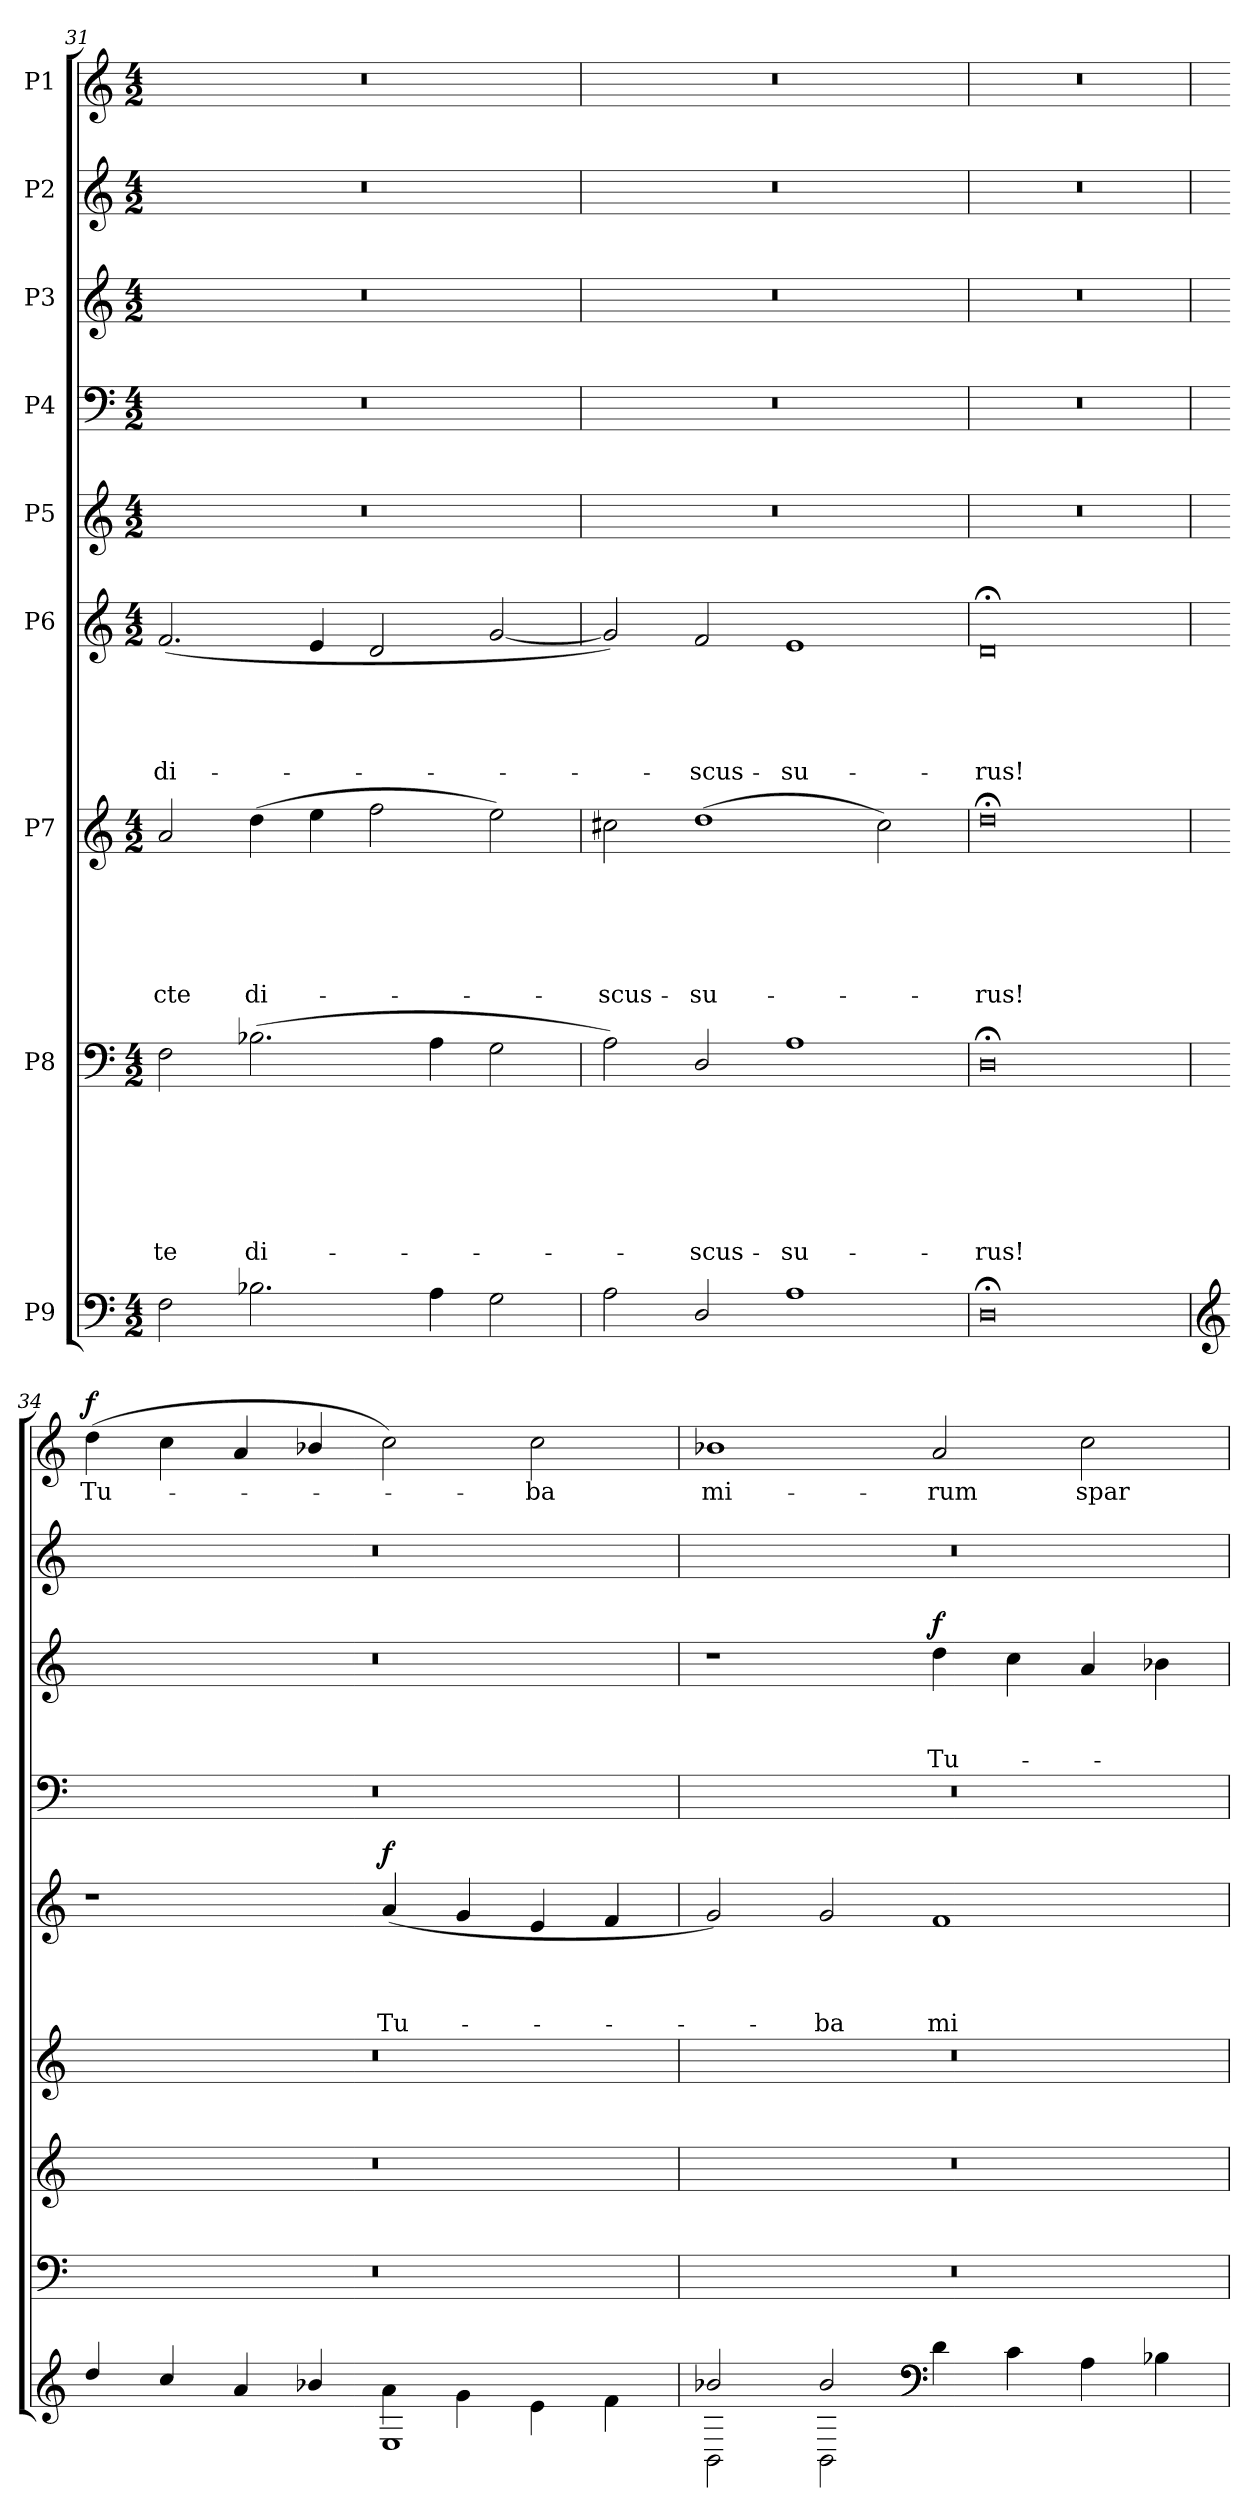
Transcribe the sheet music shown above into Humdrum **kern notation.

**kern	**kern	**text	**text	**text	**text	**text	**text	**text	**kern	**text	**text	**text	**text	**text	**text	**kern	**text	**text	**text	**text	**text	**kern	**text	**text	**text	**text	**dynam	**kern	**kern	**text	**text	**text	**dynam	**kern	**kern	**text	**dynam
*part9	*part8	*part8	*part8	*part8	*part8	*part8	*part8	*part8	*part7	*part7	*part7	*part7	*part7	*part7	*part7	*part6	*part6	*part6	*part6	*part6	*part6	*part5	*part5	*part5	*part5	*part5	*part5	*part4	*part3	*part3	*part3	*part3	*part3	*part2	*part1	*part1	*part1
*staff9	*staff8	*staff8	*staff8	*staff8	*staff8	*staff8	*staff8	*staff8	*staff7	*staff7	*staff7	*staff7	*staff7	*staff7	*staff7	*staff6	*staff6	*staff6	*staff6	*staff6	*staff6	*staff5	*staff5	*staff5	*staff5	*staff5	*staff5	*staff4	*staff3	*staff3	*staff3	*staff3	*staff3	*staff2	*staff1	*staff1	*staff1
*I"P9	*I"P8	*	*	*	*	*	*	*	*I"P7	*	*	*	*	*	*	*I"P6	*	*	*	*	*	*I"P5	*	*	*	*	*	*I"P4	*I"P3	*	*	*	*	*I"P2	*I"P1	*	*
*clefF4	*clefF4	*	*	*	*	*	*	*	*clefG2	*	*	*	*	*	*	*clefG2	*	*	*	*	*	*clefG2	*	*	*	*	*	*clefF4	*clefG2	*	*	*	*	*clefG2	*clefG2	*	*
*	*	*	*	*	*	*	*	*	*ITrd7c12	*	*	*	*	*	*	*	*	*	*	*	*	*	*	*	*	*	*	*	*ITrd7c12	*	*	*	*	*	*	*	*
*k[]	*k[]	*	*	*	*	*	*	*	*k[]	*	*	*	*	*	*	*k[]	*	*	*	*	*	*k[]	*	*	*	*	*	*k[]	*k[]	*	*	*	*	*k[]	*k[]	*	*
*C:	*C:	*	*	*	*	*	*	*	*C:	*	*	*	*	*	*	*C:	*	*	*	*	*	*C:	*	*	*	*	*	*C:	*C:	*	*	*	*	*C:	*C:	*	*
*M4/2	*M4/2	*	*	*	*	*	*	*	*M4/2	*	*	*	*	*	*	*M4/2	*	*	*	*	*	*M4/2	*	*	*	*	*	*M4/2	*M4/2	*	*	*	*	*M4/2	*M4/2	*	*
=31	=31	=31	=31	=31	=31	=31	=31	=31	=31	=31	=31	=31	=31	=31	=31	=31	=31	=31	=31	=31	=31	=31	=31	=31	=31	=31	=31	=31	=31	=31	=31	=31	=31	=31	=31	=31	=31
*^	*	*	*	*	*	*	*	*	*	*	*	*	*	*	*	*	*	*	*	*	*	*	*	*	*	*	*	*	*	*	*	*	*	*	*	*	*
!	!	!	!	!	!	!	!	!	!LO:LY:b	!	!	!	!	!	!	!LO:LY:b	!	!	!	!	!	!LO:LY:b	!LO:N:vis=1	!	!	!	!	!	!LO:N:vis=1	!LO:N:vis=1	!	!	!	!	!LO:N:vis=1	!LO:N:vis=1	!	!
2F\	0ryy	2F\	.	.	.	.	.	.	-te	2A/	.	.	.	.	.	-cte	(<2.f/	.	.	.	.	di-	0r	.	.	.	.	.	0r	0r	.	.	.	.	0r	0r	.	.
!	!	!	!	!	!	!	!	!	!LO:LY:b	!	!	!	!	!	!	!LO:LY:b	!	!	!	!	!	!	!	!	!	!	!	!	!	!	!	!	!	!	!	!	!	!
2.B-X\	.	(>2.B-X\	.	.	.	.	.	.	di-	(>4d\	.	.	.	.	.	di-	.	.	.	.	.	.	.	.	.	.	.	.	.	.	.	.	.	.	.	.	.	.
.	.	.	.	.	.	.	.	.	.	4e\	.	.	.	.	.	.	4e/	.	.	.	.	.	.	.	.	.	.	.	.	.	.	.	.	.	.	.	.	.
.	.	.	.	.	.	.	.	.	.	2f\	.	.	.	.	.	.	2d/	.	.	.	.	.	.	.	.	.	.	.	.	.	.	.	.	.	.	.	.	.
4A\	.	4A\	.	.	.	.	.	.	.	.	.	.	.	.	.	.	.	.	.	.	.	.	.	.	.	.	.	.	.	.	.	.	.	.	.	.	.	.
2G\	.	2G\	.	.	.	.	.	.	.	2e\)	.	.	.	.	.	.	[<2g/	.	.	.	.	.	.	.	.	.	.	.	.	.	.	.	.	.	.	.	.	.
!!LO:PB:g=z
=32	=32	=32	=32	=32	=32	=32	=32	=32	=32	=32	=32	=32	=32	=32	=32	=32	=32	=32	=32	=32	=32	=32	=32	=32	=32	=32	=32	=32	=32	=32	=32	=32	=32	=32	=32	=32	=32	=32
!	!	!	!	!	!	!	!	!	!	!	!	!	!	!	!	!LO:LY:b	!	!	!	!	!	!	!LO:N:vis=1	!	!	!	!	!	!LO:N:vis=1	!LO:N:vis=1	!	!	!	!	!LO:N:vis=1	!LO:N:vis=1	!	!
2A\	0ryy	2A\)	.	.	.	.	.	.	.	2c#X\	.	.	.	.	.	-scus-	2g/])	.	.	.	.	.	0r	.	.	.	.	.	0r	0r	.	.	.	.	0r	0r	.	.
!	!	!	!	!	!	!	!	!	!LO:LY:b	!	!	!	!	!	!	!LO:LY:b	!	!	!	!	!	!LO:LY:b	!	!	!	!	!	!	!	!	!	!	!	!	!	!	!	!
2D/	.	2D/	.	.	.	.	.	.	-scus-	(>1d	.	.	.	.	.	-su-	2f/	.	.	.	.	-scus-	.	.	.	.	.	.	.	.	.	.	.	.	.	.	.	.
!	!	!	!	!	!	!	!	!	!LO:LY:b	!	!	!	!	!	!	!	!	!	!	!	!	!LO:LY:b	!	!	!	!	!	!	!	!	!	!	!	!	!	!	!	!
1A	.	1A	.	.	.	.	.	.	-su-	.	.	.	.	.	.	.	1e	.	.	.	.	-su-	.	.	.	.	.	.	.	.	.	.	.	.	.	.	.	.
.	.	.	.	.	.	.	.	.	.	2c#\)	.	.	.	.	.	.	.	.	.	.	.	.	.	.	.	.	.	.	.	.	.	.	.	.	.	.	.	.
=33	=33	=33	=33	=33	=33	=33	=33	=33	=33	=33	=33	=33	=33	=33	=33	=33	=33	=33	=33	=33	=33	=33	=33	=33	=33	=33	=33	=33	=33	=33	=33	=33	=33	=33	=33	=33	=33	=33
!	!	!	!	!	!	!	!	!	!LO:LY:b	!	!	!	!	!	!	!LO:LY:b	!	!	!	!	!	!LO:LY:b	!LO:N:vis=1	!	!	!	!	!	!LO:N:vis=1	!LO:N:vis=1	!	!	!	!	!LO:N:vis=1	!LO:N:vis=1	!	!
0D;<	0ryy	0D;<	.	.	.	.	.	.	-rus!	0d;<	.	.	.	.	.	-rus!	0d;	.	.	.	.	-rus!	0r	.	.	.	.	.	0r	0r	.	.	.	.	0r	0r	.	.
=34	=34	=34	=34	=34	=34	=34	=34	=34	=34	=34	=34	=34	=34	=34	=34	=34	=34	=34	=34	=34	=34	=34	=34	=34	=34	=34	=34	=34	=34	=34	=34	=34	=34	=34	=34	=34	=34	=34
*clefG2	*	*	*	*	*	*	*	*	*	*	*	*	*	*	*	*	*	*	*	*	*	*	*	*	*	*	*	*	*	*	*	*	*	*	*	*	*	*
!	!	!LO:N:vis=1	!	!	!	!	!	!	!	!LO:N:vis=1	!	!	!	!	!	!	!LO:N:vis=1	!	!	!	!	!	!	!	!	!	!	!	!LO:N:vis=1	!LO:N:vis=1	!	!	!	!	!LO:N:vis=1	!	!LO:LY:b	!LO:DY:a
4dd/	1ryy	0r	.	.	.	.	.	.	.	0r	.	.	.	.	.	.	0r	.	.	.	.	.	1r	.	.	.	.	.	0r	0r	.	.	.	.	0r	(<4dd\	Tu-	f
4cc/	.	.	.	.	.	.	.	.	.	.	.	.	.	.	.	.	.	.	.	.	.	.	.	.	.	.	.	.	.	.	.	.	.	.	.	4cc\	.	.
4a/	.	.	.	.	.	.	.	.	.	.	.	.	.	.	.	.	.	.	.	.	.	.	.	.	.	.	.	.	.	.	.	.	.	.	.	4a/	.	.
4b-X/	.	.	.	.	.	.	.	.	.	.	.	.	.	.	.	.	.	.	.	.	.	.	.	.	.	.	.	.	.	.	.	.	.	.	.	4b-X/	.	.
!	!	!	!	!	!	!	!	!	!	!	!	!	!	!	!	!	!	!	!	!	!	!	!	!	!	!	!LO:LY:b	!LO:DY:a	!	!	!	!	!	!	!	!	!	!
4a\	1E	.	.	.	.	.	.	.	.	.	.	.	.	.	.	.	.	.	.	.	.	.	(<4a/	.	.	.	Tu-	f	.	.	.	.	.	.	.	2cc\)	.	.
4g\	.	.	.	.	.	.	.	.	.	.	.	.	.	.	.	.	.	.	.	.	.	.	4g/	.	.	.	.	.	.	.	.	.	.	.	.	.	.	.
!	!	!	!	!	!	!	!	!	!	!	!	!	!	!	!	!	!	!	!	!	!	!	!	!	!	!	!	!	!	!	!	!	!	!	!	!	!LO:LY:b	!
4e\	.	.	.	.	.	.	.	.	.	.	.	.	.	.	.	.	.	.	.	.	.	.	4e/	.	.	.	.	.	.	.	.	.	.	.	.	2cc\	-ba	.
4f\	.	.	.	.	.	.	.	.	.	.	.	.	.	.	.	.	.	.	.	.	.	.	4f/	.	.	.	.	.	.	.	.	.	.	.	.	.	.	.
=35	=35	=35	=35	=35	=35	=35	=35	=35	=35	=35	=35	=35	=35	=35	=35	=35	=35	=35	=35	=35	=35	=35	=35	=35	=35	=35	=35	=35	=35	=35	=35	=35	=35	=35	=35	=35	=35	=35
!	!	!LO:N:vis=1	!	!	!	!	!	!	!	!LO:N:vis=1	!	!	!	!	!	!	!LO:N:vis=1	!	!	!	!	!	!	!	!	!	!	!	!LO:N:vis=1	!	!	!	!	!	!LO:N:vis=1	!	!LO:LY:b	!
2b-X/	2BB\	0r	.	.	.	.	.	.	.	0r	.	.	.	.	.	.	0r	.	.	.	.	.	2g/)	.	.	.	.	.	0r	1r	.	.	.	.	0r	1b-X	mi-	.
!	!	!	!	!	!	!	!	!	!	!	!	!	!	!	!	!	!	!	!	!	!	!	!	!	!	!	!LO:LY:b	!	!	!	!	!	!	!	!	!	!	!
2b-/	2BB\	.	.	.	.	.	.	.	.	.	.	.	.	.	.	.	.	.	.	.	.	.	2g/	.	.	.	-ba	.	.	.	.	.	.	.	.	.	.	.
*clefF4	*	*	*	*	*	*	*	*	*	*	*	*	*	*	*	*	*	*	*	*	*	*	*	*	*	*	*	*	*	*	*	*	*	*	*	*	*	*
!	!	!	!	!	!	!	!	!	!	!	!	!	!	!	!	!	!	!	!	!	!	!	!	!	!	!	!LO:LY:b	!	!	!	!	!	!LO:LY:b	!LO:DY:a	!	!	!LO:LY:b	!
4d\	1ryy	.	.	.	.	.	.	.	.	.	.	.	.	.	.	.	.	.	.	.	.	.	1f	.	.	.	mi-	.	.	4d\	.	.	Tu-	f	.	2a/	-rum	.
4c\	.	.	.	.	.	.	.	.	.	.	.	.	.	.	.	.	.	.	.	.	.	.	.	.	.	.	.	.	.	4c\	.	.	.	.	.	.	.	.
!	!	!	!	!	!	!	!	!	!	!	!	!	!	!	!	!	!	!	!	!	!	!	!	!	!	!	!	!	!	!	!	!	!	!	!	!	!LO:LY:b	!
4A\	.	.	.	.	.	.	.	.	.	.	.	.	.	.	.	.	.	.	.	.	.	.	.	.	.	.	.	.	.	4A/	.	.	.	.	.	2cc\	spar-	.
4B-X\	.	.	.	.	.	.	.	.	.	.	.	.	.	.	.	.	.	.	.	.	.	.	.	.	.	.	.	.	.	4B-X\	.	.	.	.	.	.	.	.
*v	*v	*	*	*	*	*	*	*	*	*	*	*	*	*	*	*	*	*	*	*	*	*	*	*	*	*	*	*	*	*	*	*	*	*	*	*	*	*
=	=	=	=	=	=	=	=	=	=	=	=	=	=	=	=	=	=	=	=	=	=	=	=	=	=	=	=	=	=	=	=	=	=	=	=	=	=
*-	*-	*-	*-	*-	*-	*-	*-	*-	*-	*-	*-	*-	*-	*-	*-	*-	*-	*-	*-	*-	*-	*-	*-	*-	*-	*-	*-	*-	*-	*-	*-	*-	*-	*-	*-	*-	*-
